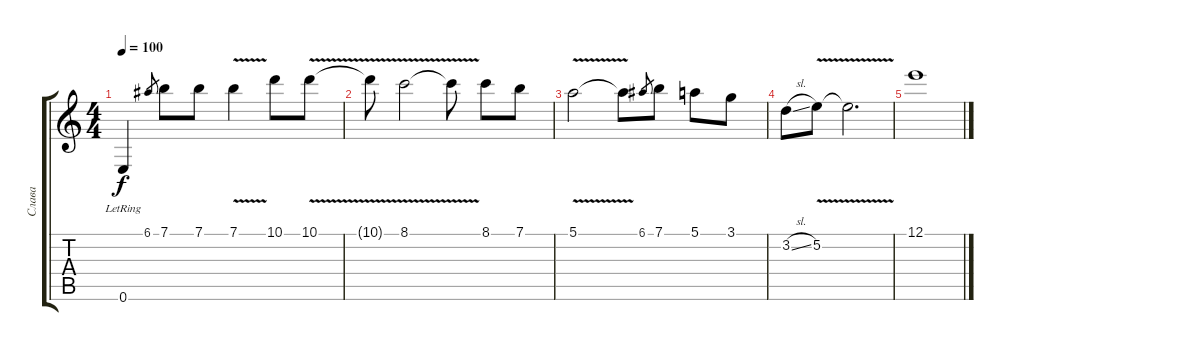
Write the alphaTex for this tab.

\track ("Слава" "Слава") {instrument distortionguitar}
\staff {score tabs}
\tuning (E4 B3 G3 D3 A2 E2) {hide}
\ts (4 4)
\tempo 100
\clef g2
\ks c
0.6{lr}.4{dy f} 6.1.8{gr} 7.1.8 7.1.8 7.1{v}.4 10.1.8 10.1{v}.8 |
10.1{t}.8 8.1{v}.2 8.1{t}.8 8.1.8 7.1.8 |
5.1{v}.2 5.1{t}.8 6.1.8{gr} 7.1.8 5.1.8 3.1.8 |
3.2{sl}.8 5.2{v}.8 5.2{t}.2{d} |
12.1.1
